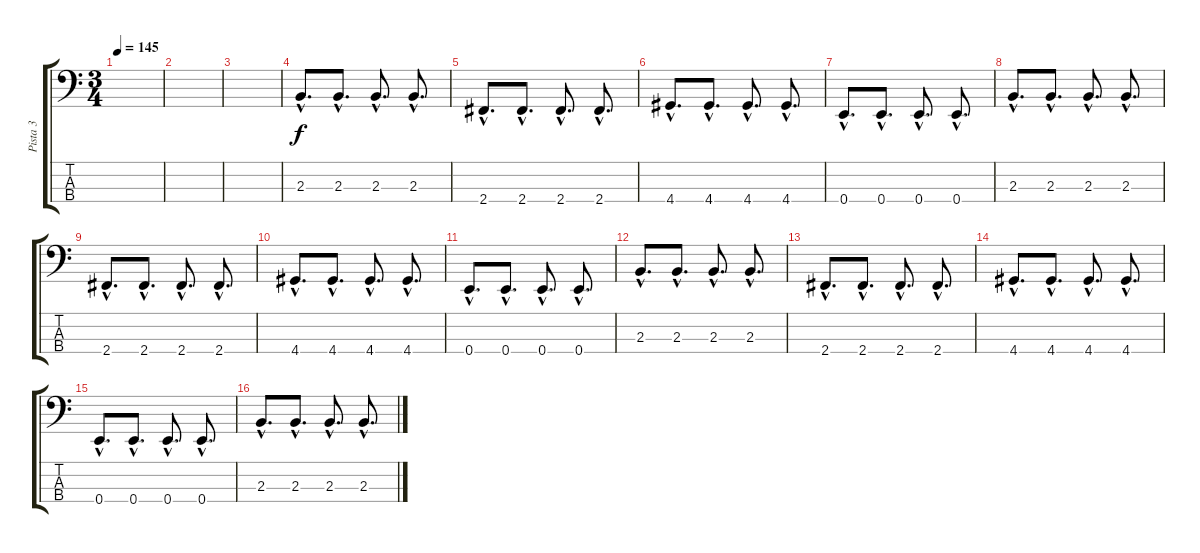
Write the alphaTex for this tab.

\track ("Pista 3" "Pista 3") {instrument electricbassfinger}
\staff {score tabs}
\tuning (G2 D2 A1 E1) {hide}
\ts (3 4)
\tempo 145
\clef f4
\ks c
|
|
|
2.3{hac}.8{d} 2.3{hac}.8{d} 2.3{hac}.8{d} 2.3{hac}.8{d} |
2.4{hac}.8{d} 2.4{hac}.8{d} 2.4{hac}.8{d} 2.4{hac}.8{d} |
4.4{hac}.8{d} 4.4{hac}.8{d} 4.4{hac}.8{d} 4.4{hac}.8{d} |
0.4{hac}.8{d} 0.4{hac}.8{d} 0.4{hac}.8{d} 0.4{hac}.8{d} |
2.3{hac}.8{d} 2.3{hac}.8{d} 2.3{hac}.8{d} 2.3{hac}.8{d} |
2.4{hac}.8{d} 2.4{hac}.8{d} 2.4{hac}.8{d} 2.4{hac}.8{d} |
4.4{hac}.8{d} 4.4{hac}.8{d} 4.4{hac}.8{d} 4.4{hac}.8{d} |
0.4{hac}.8{d} 0.4{hac}.8{d} 0.4{hac}.8{d} 0.4{hac}.8{d} |
2.3{hac}.8{d} 2.3{hac}.8{d} 2.3{hac}.8{d} 2.3{hac}.8{d} |
2.4{hac}.8{d} 2.4{hac}.8{d} 2.4{hac}.8{d} 2.4{hac}.8{d} |
4.4{hac}.8{d} 4.4{hac}.8{d} 4.4{hac}.8{d} 4.4{hac}.8{d} |
0.4{hac}.8{d} 0.4{hac}.8{d} 0.4{hac}.8{d} 0.4{hac}.8{d} |
2.3{hac}.8{d} 2.3{hac}.8{d} 2.3{hac}.8{d} 2.3{hac}.8{d}
